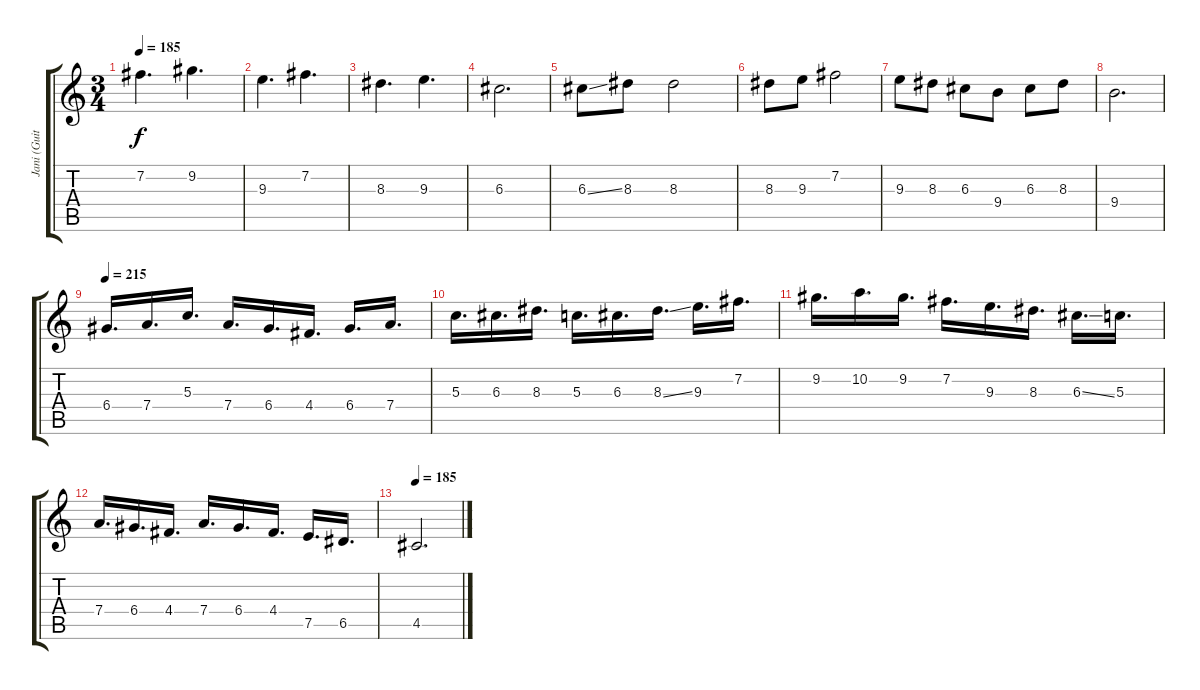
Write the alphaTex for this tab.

\track ("Jani (Guitar Solo)" "Jani (Guit") {instrument acousticguitarnylon}
\staff {score tabs}
\tuning (E4 B3 G3 D3 A2 E2) {hide}
\ts (3 4)
\tempo 185
\clef g2
\ks c
7.2.4{d dy f} 9.2.4{d} |
9.3.4{d} 7.2.4{d} |
8.3.4{d} 9.3.4{d} |
6.3.2{d} |
6.3{ss}.8 8.3.8 8.3.2 |
8.3.8 9.3.8 7.2.2 |
9.3.8 8.3.8 6.3.8 9.4.8 6.3.8 8.3.8 |
9.4.2{d} |
\tempo 215
6.4.16{d instrument acousticguitarnylon} 7.4.16{d} 5.3.16{d} 7.4.16{d} 6.4.16{d} 4.4.16{d} 6.4.16{d} 7.4.16{d} |
5.3.16{d} 6.3.16{d} 8.3.16{d} 5.3.16{d} 6.3.16{d} 8.3{ss}.16{d} 9.3.16{d} 7.2.16{d} |
9.2.16{d} 10.2.16{d} 9.2.16{d} 7.2.16{d} 9.3.16{d} 8.3.16{d} 6.3{ss}.16{d} 5.3.16{d} |
7.4.16{d} 6.4.16{d} 4.4.16{d} 7.4.16{d} 6.4.16{d} 4.4.16{d} 7.5.16{d} 6.5.16{d} |
\tempo 185
4.5.2{d instrument acousticguitarnylon}
